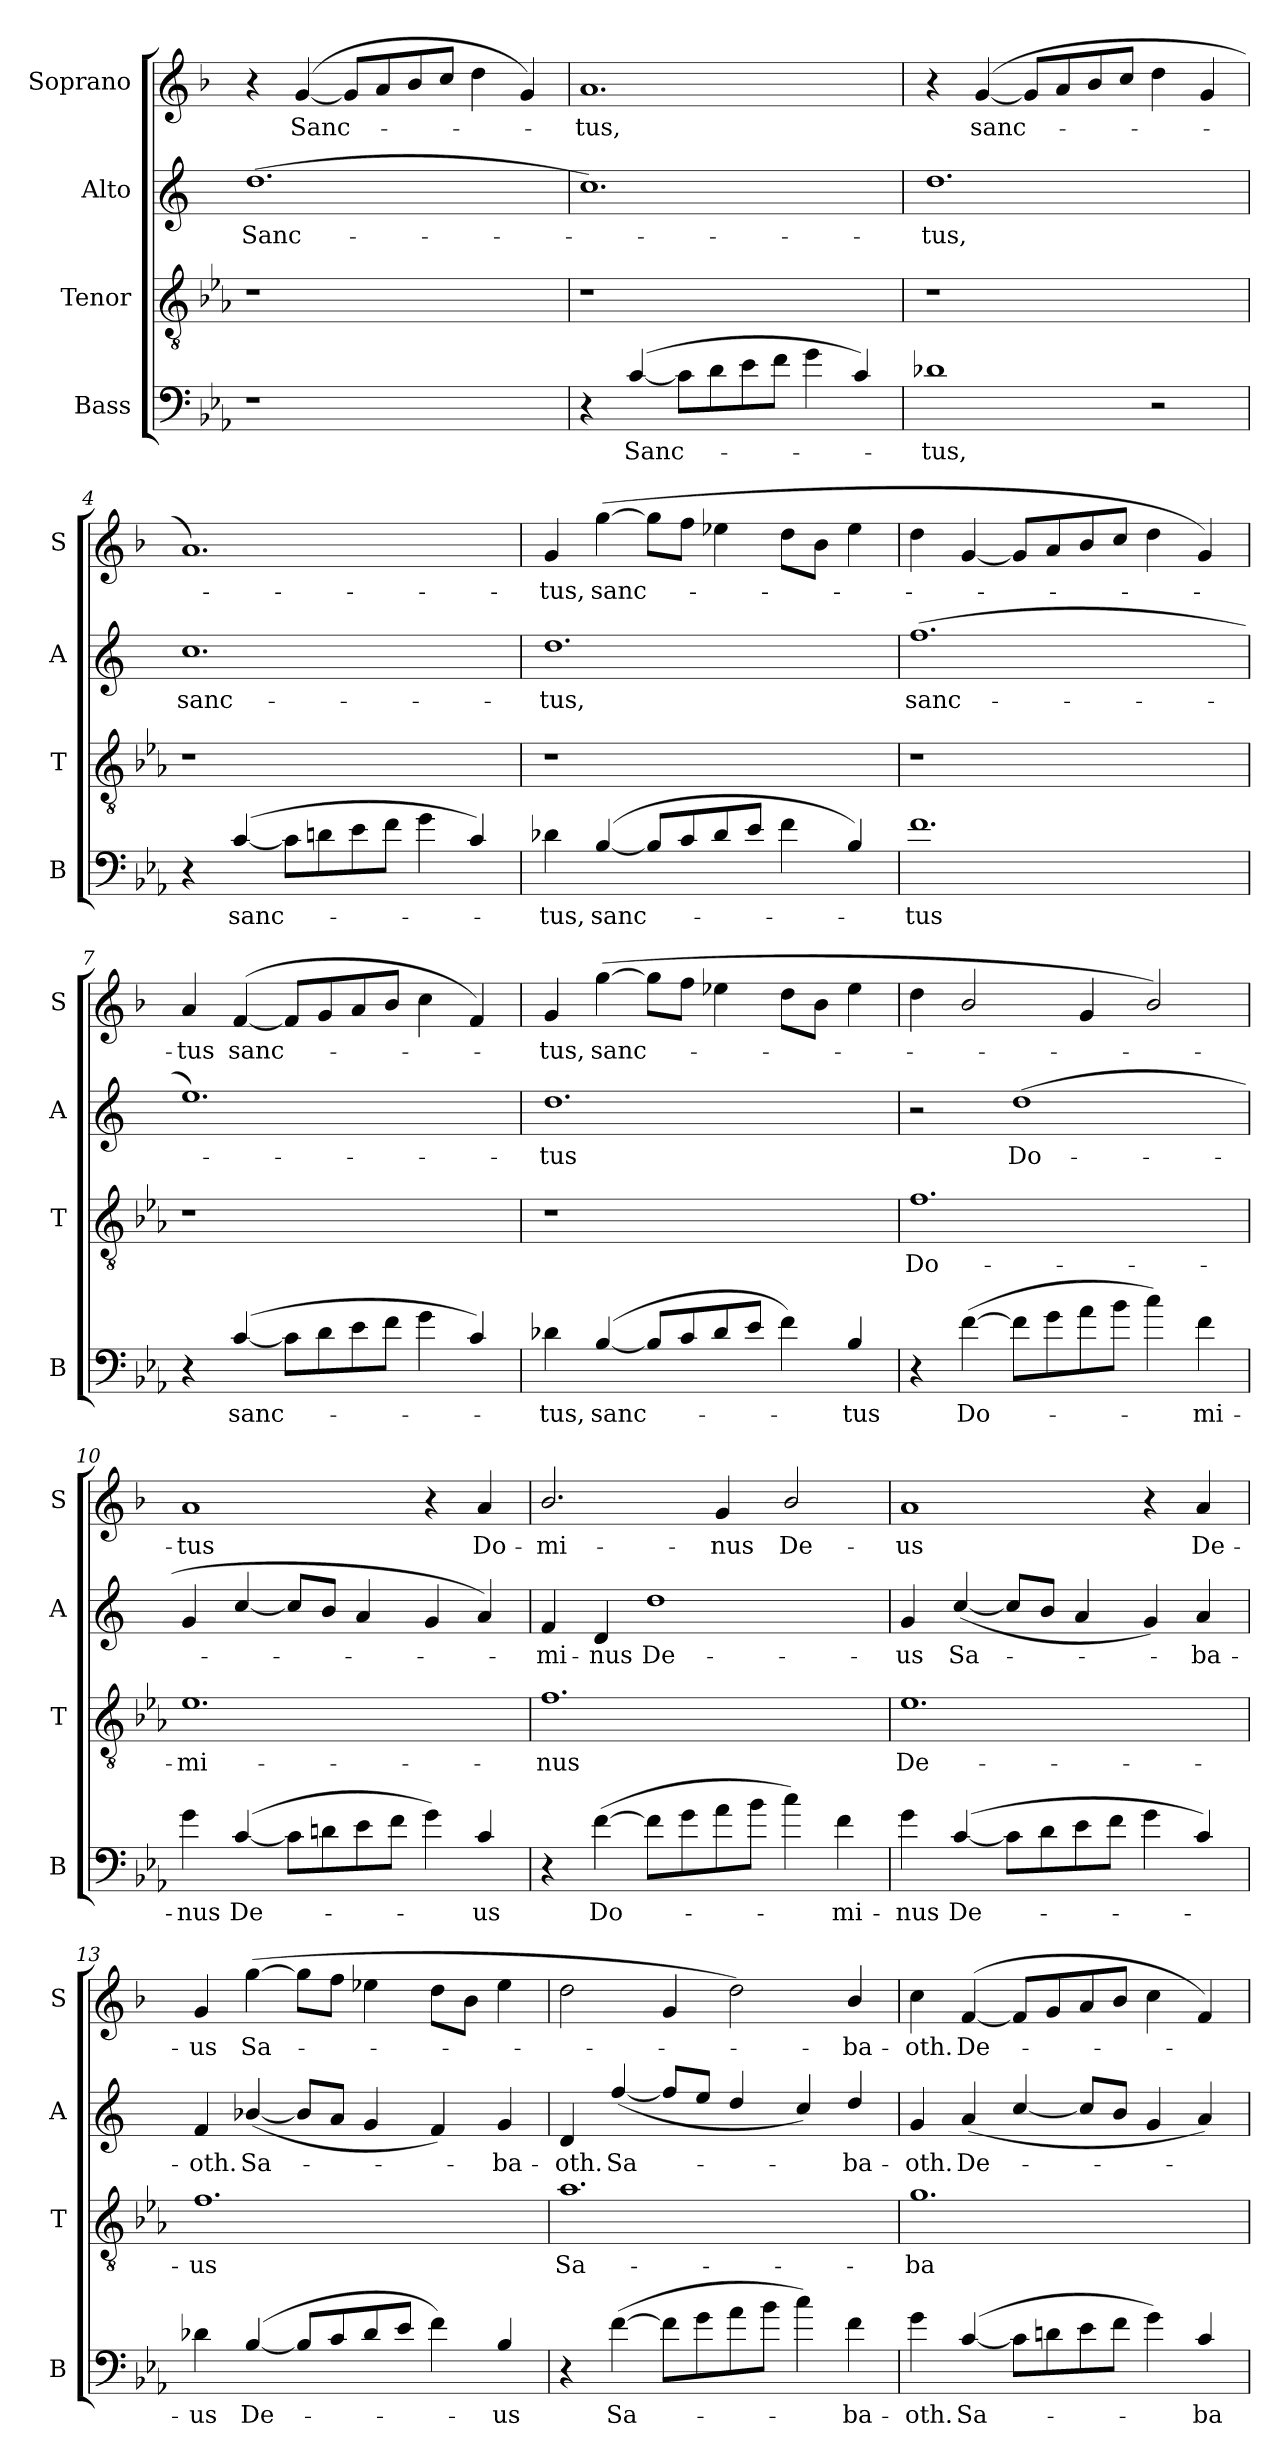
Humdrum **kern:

**kern	**text	**kern	**text	**kern	**text	**kern	**text
*part4	*part4	*part3	*part3	*part2	*part2	*part1	*part1
*staff4	*staff4	*staff3	*staff3	*staff2	*staff2	*staff1	*staff1
*I"Bass	*	*I"Tenor	*	*I"Alto	*	*I"Soprano	*
*I'B	*	*I'T	*	*I'A	*	*I'S	*
*clefF4	*	*clefGv2	*	*clefG2	*	*clefG2	*
*ITrd12c21	*	*ITrd8c14	*	*ITrd5c9	*	*ITrd1c2	*
*k[b-e-a-]	*	*k[b-e-a-]	*	*k[b-e-a-]	*	*k[b-e-a-]	*
*c:	*	*c:	*	*c:	*	*c:	*
=1	=1	=1	=1	=1	=1	=1	=1
!	!	!	!	!	!LO:LY:b	!	!
1r	.	1r	.	(<1.f	Sanc-	4r	.
!	!	!	!	!	!	!	!LO:LY:b
.	.	.	.	.	.	(>[4f/	Sanc-
.	.	.	.	.	.	8f/L]	.
.	.	.	.	.	.	8g/	.
.	.	.	.	.	.	8a-/	.
.	.	.	.	.	.	8b-/J	.
2ryy	.	2ryy	.	.	.	4cc\	.
.	.	.	.	.	.	4f/)	.
=2	=2	=2	=2	=2	=2	=2	=2
!	!	!	!	!	!	!	!LO:LY:b
4r	.	1r	.	1.e-)	.	1.g	-tus,
!	!LO:LY:b	!	!	!	!	!	!
([4C/	Sanc-	.	.	.	.	.	.
8C\L]	.	.	.	.	.	.	.
8D\	.	.	.	.	.	.	.
8E-\	.	.	.	.	.	.	.
8F\J	.	.	.	.	.	.	.
4G\	.	2ryy	.	.	.	.	.
4C/)	.	.	.	.	.	.	.
=3	=3	=3	=3	=3	=3	=3	=3
!	!LO:LY:b	!	!	!	!LO:LY:b	!	!
1D-X	-tus,	1r	.	1.f	-tus,	4r	.
!	!	!	!	!	!	!	!LO:LY:b
.	.	.	.	.	.	(>[4f/	sanc-
.	.	.	.	.	.	8f/L]	.
.	.	.	.	.	.	8g/	.
.	.	.	.	.	.	8a-/	.
.	.	.	.	.	.	8b-/J	.
2r	.	2ryy	.	.	.	4cc\	.
.	.	.	.	.	.	4f/	.
=4	=4	=4	=4	=4	=4	=4	=4
!	!	!	!	!	!LO:LY:b	!	!
4r	.	1r	.	1.e-	sanc-	1.g)	.
!	!LO:LY:b	!	!	!	!	!	!
([4C/	sanc-	.	.	.	.	.	.
8C\L]	.	.	.	.	.	.	.
8Dni\	.	.	.	.	.	.	.
8E-\	.	.	.	.	.	.	.
8F\J	.	.	.	.	.	.	.
4G\	.	2ryy	.	.	.	.	.
4C/)	.	.	.	.	.	.	.
=5	=5	=5	=5	=5	=5	=5	=5
!	!LO:LY:b	!	!	!	!LO:LY:b	!	!LO:LY:b
4D-X\	-tus,	1r	.	1.f	-tus,	4f/	-tus,
!	!LO:LY:b	!	!	!	!	!	!LO:LY:b
(>[4BB-/	sanc-	.	.	.	.	(>[4ff\	sanc-
8BB-/L]	.	.	.	.	.	8ff\L]	.
8C/	.	.	.	.	.	8ee-\J	.
8D-/	.	.	.	.	.	4dd-X\	.
8E-/J	.	.	.	.	.	.	.
4F\	.	2ryy	.	.	.	8cc\L	.
.	.	.	.	.	.	8a-\J	.
4BB-/)	.	.	.	.	.	4dd-\	.
!!LO:LB:g=z
=6	=6	=6	=6	=6	=6	=6	=6
!	!LO:LY:b	!	!	!	!LO:LY:b	!	!
1.F	-tus	1r	.	(<1.a-	sanc-	4cc\	.
.	.	.	.	.	.	[4f/	.
.	.	.	.	.	.	8f/L]	.
.	.	.	.	.	.	8g/	.
.	.	.	.	.	.	8a-/	.
.	.	.	.	.	.	8b-/J	.
.	.	2ryy	.	.	.	4cc\	.
.	.	.	.	.	.	4f/)	.
=7	=7	=7	=7	=7	=7	=7	=7
!	!	!	!	!	!	!	!LO:LY:b
4r	.	1r	.	1.g)	.	4g/	-tus
!	!LO:LY:b	!	!	!	!	!	!LO:LY:b
([4C/	sanc-	.	.	.	.	(>[4e-/	sanc-
8C\L]	.	.	.	.	.	8e-/L]	.
8D\	.	.	.	.	.	8f/	.
8E-\	.	.	.	.	.	8g/	.
8F\J	.	.	.	.	.	8a-/J	.
4G\	.	2ryy	.	.	.	4b-\	.
4C/)	.	.	.	.	.	4e-/)	.
=8	=8	=8	=8	=8	=8	=8	=8
!	!LO:LY:b	!	!	!	!LO:LY:b	!	!LO:LY:b
4D-X\	-tus,	1r	.	1.f	-tus	4f/	-tus,
!	!LO:LY:b	!	!	!	!	!	!LO:LY:b
(>[4BB-/	sanc-	.	.	.	.	(>[4ff\	sanc-
8BB-/L]	.	.	.	.	.	8ff\L]	.
8C/	.	.	.	.	.	8ee-\J	.
8D-/	.	.	.	.	.	4dd-X\	.
8E-/J	.	.	.	.	.	.	.
4F\)	.	2ryy	.	.	.	8cc\L	.
.	.	.	.	.	.	8a-\J	.
!	!LO:LY:b	!	!	!	!	!	!
4BB-/	-tus	.	.	.	.	4dd-\	.
=9	=9	=9	=9	=9	=9	=9	=9
!	!	!	!LO:LY:b	!	!	!	!
4r	.	1.F	Do-	2r	.	4cc\	.
!	!LO:LY:b	!	!	!	!	!	!
(>[4F\	Do-	.	.	.	.	2a-/	.
!	!	!	!	!	!LO:LY:b	!	!
8F\L]	.	.	.	(<1f	Do-	.	.
8G\	.	.	.	.	.	.	.
8A-\	.	.	.	.	.	4f/	.
8B-\J	.	.	.	.	.	.	.
4c\)	.	.	.	.	.	2a-/)	.
!	!LO:LY:b	!	!	!	!	!	!
4F\	-mi-	.	.	.	.	.	.
=10	=10	=10	=10	=10	=10	=10	=10
!	!LO:LY:b	!	!LO:LY:b	!	!	!	!LO:LY:b
4G\	-nus	1.E-	-mi-	4B-/	.	1g	-tus
!	!LO:LY:b	!	!	!	!	!	!
([4C/	De-	.	.	[4e-/	.	.	.
8C\L]	.	.	.	8e-/L]	.	.	.
8Dni\	.	.	.	8d/J	.	.	.
8E-\	.	.	.	4c/	.	.	.
8F\J	.	.	.	.	.	.	.
4G\)	.	.	.	4B-/	.	4r	.
!	!LO:LY:b	!	!	!	!	!	!LO:LY:b
4C/	-us	.	.	4c/)	.	4g/	Do-
!!LO:LB:g=z
=11	=11	=11	=11	=11	=11	=11	=11
!	!	!	!LO:LY:b	!	!LO:LY:b	!	!LO:LY:b
4r	.	1.F	-nus	4A-/	-mi-	2.a-/	-mi-
!	!LO:LY:b	!	!	!	!LO:LY:b	!	!
(>[4F\	Do-	.	.	4F/	-nus	.	.
!	!	!	!	!	!LO:LY:b	!	!
8F\L]	.	.	.	1f	De-	.	.
8G\	.	.	.	.	.	.	.
!	!	!	!	!	!	!	!LO:LY:b
8A-\	.	.	.	.	.	4f/	-nus
8B-\J	.	.	.	.	.	.	.
!	!	!	!	!	!	!	!LO:LY:b
4c\)	.	.	.	.	.	2a-/	De-
!	!LO:LY:b	!	!	!	!	!	!
4F\	-mi-	.	.	.	.	.	.
=12	=12	=12	=12	=12	=12	=12	=12
!	!LO:LY:b	!	!LO:LY:b	!	!LO:LY:b	!	!LO:LY:b
4G\	-nus	1.E-	De-	4B-/	-us	1g	-us
!	!LO:LY:b	!	!	!	!LO:LY:b	!	!
([4C/	De-	.	.	(<[4e-/	Sa-	.	.
8C\L]	.	.	.	8e-/L]	.	.	.
8D\	.	.	.	8d/J	.	.	.
8E-\	.	.	.	4c/	.	.	.
8F\J	.	.	.	.	.	.	.
4G\	.	.	.	4B-/)	.	4r	.
!	!	!	!	!	!LO:LY:b	!	!LO:LY:b
4C/)	.	.	.	4c/	-ba-	4g/	De-
=13	=13	=13	=13	=13	=13	=13	=13
!	!LO:LY:b	!	!LO:LY:b	!	!LO:LY:b	!	!LO:LY:b
4D-X\	-us	1.F	-us	4A-/	-oth.	4f/	-us
!	!LO:LY:b	!	!	!	!LO:LY:b	!	!LO:LY:b
(>[4BB-/	De-	.	.	(<[4d-X/	Sa-	(>[4ff\	Sa-
8BB-/L]	.	.	.	8d-/L]	.	8ff\L]	.
8C/	.	.	.	8c/J	.	8ee-\J	.
8D-/	.	.	.	4B-/	.	4dd-X\	.
8E-/J	.	.	.	.	.	.	.
4F\)	.	.	.	4A-/)	.	8cc\L	.
.	.	.	.	.	.	8a-\J	.
!	!LO:LY:b	!	!	!	!LO:LY:b	!	!
4BB-/	-us	.	.	4B-/	-ba-	4dd-\	.
=14	=14	=14	=14	=14	=14	=14	=14
!	!	!	!LO:LY:b	!	!LO:LY:b	!	!
4r	.	1.A-	Sa-	4F/	-oth.	2cc\	.
!	!LO:LY:b	!	!	!	!LO:LY:b	!	!
(>[4F\	Sa-	.	.	(<[4a-/	Sa-	.	.
8F\L]	.	.	.	8a-/L]	.	4f/	.
8G\	.	.	.	8g/J	.	.	.
8A-\	.	.	.	4f/	.	2cc\)	.
8B-\J	.	.	.	.	.	.	.
4c\)	.	.	.	4e-/)	.	.	.
!	!LO:LY:b	!	!	!	!LO:LY:b	!	!LO:LY:b
4F\	-ba-	.	.	4f/	-ba-	4a-/	-ba-
=15	=15	=15	=15	=15	=15	=15	=15
!	!LO:LY:b	!	!LO:LY:b	!	!LO:LY:b	!	!LO:LY:b
4G\	-oth.	1.G	-ba-	4B-/	-oth.	4b-\	-oth.
!	!LO:LY:b	!	!	!	!LO:LY:b	!	!LO:LY:b
([4C/	Sa-	.	.	(<4c/	De-	(>[4e-/	De-
8C\L]	.	.	.	[4e-/	.	8e-/L]	.
8Dni\	.	.	.	.	.	8f/	.
8E-\	.	.	.	8e-/L]	.	8g/	.
8F\J	.	.	.	8d/J	.	8a-/J	.
4G\)	.	.	.	4B-/	.	4b-\	.
!	!LO:LY:b	!	!	!	!	!	!
4C/	-ba-	.	.	4c/)	.	4e-/)	.
=	=	=	=	=	=	=	=
*-	*-	*-	*-	*-	*-	*-	*-
